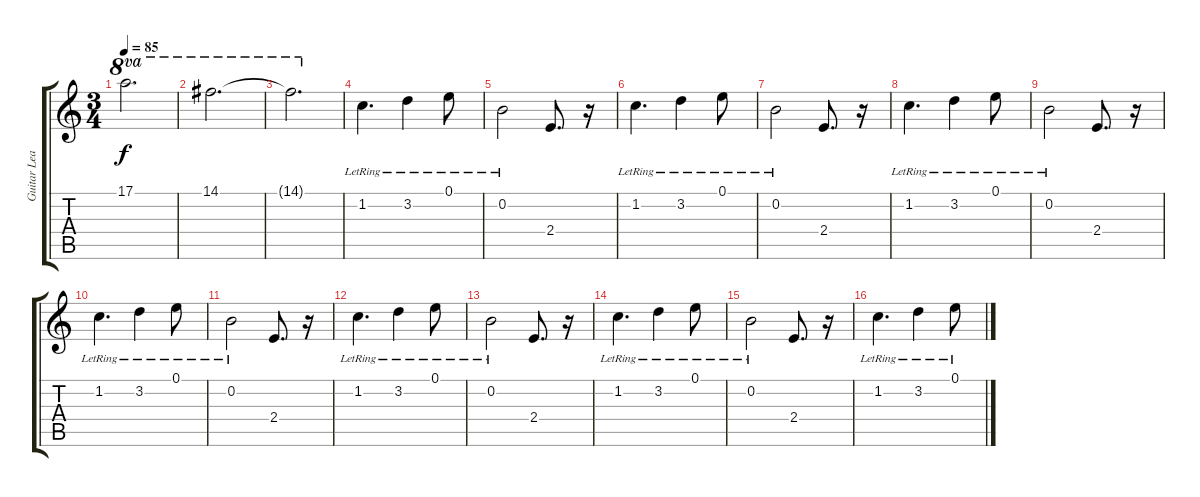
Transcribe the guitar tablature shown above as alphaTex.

\track ("Guitar Lead 1" "Guitar Lea") {instrument distortionguitar}
\staff {score tabs}
\tuning (E4 B3 G3 D3 A2 E2) {hide}
\ts (3 4)
\tempo 85
\clef g2
\ks c
17.1.2{d ot 8va dy f} |
14.1.2{d ot 8va} |
14.1{t}.2{d ot 8va volume 3} |
1.2{lr}.4{d volume 11 instrument electricguitarjazz} 3.2{lr}.4 0.1{lr}.8 |
0.2{lr}.2 2.4.8{d} r.16 |
1.2{lr}.4{d} 3.2{lr}.4 0.1{lr}.8 |
0.2{lr}.2 2.4.8{d} r.16 |
1.2{lr}.4{d} 3.2{lr}.4 0.1{lr}.8 |
0.2{lr}.2 2.4.8{d} r.16 |
1.2{lr}.4{d} 3.2{lr}.4 0.1{lr}.8 |
0.2{lr}.2 2.4.8{d} r.16 |
1.2{lr}.4{d} 3.2{lr}.4 0.1{lr}.8 |
0.2{lr}.2 2.4.8{d} r.16 |
1.2{lr}.4{d} 3.2{lr}.4 0.1{lr}.8 |
0.2{lr}.2 2.4.8{d} r.16 |
1.2{lr}.4{d} 3.2{lr}.4 0.1{lr}.8
